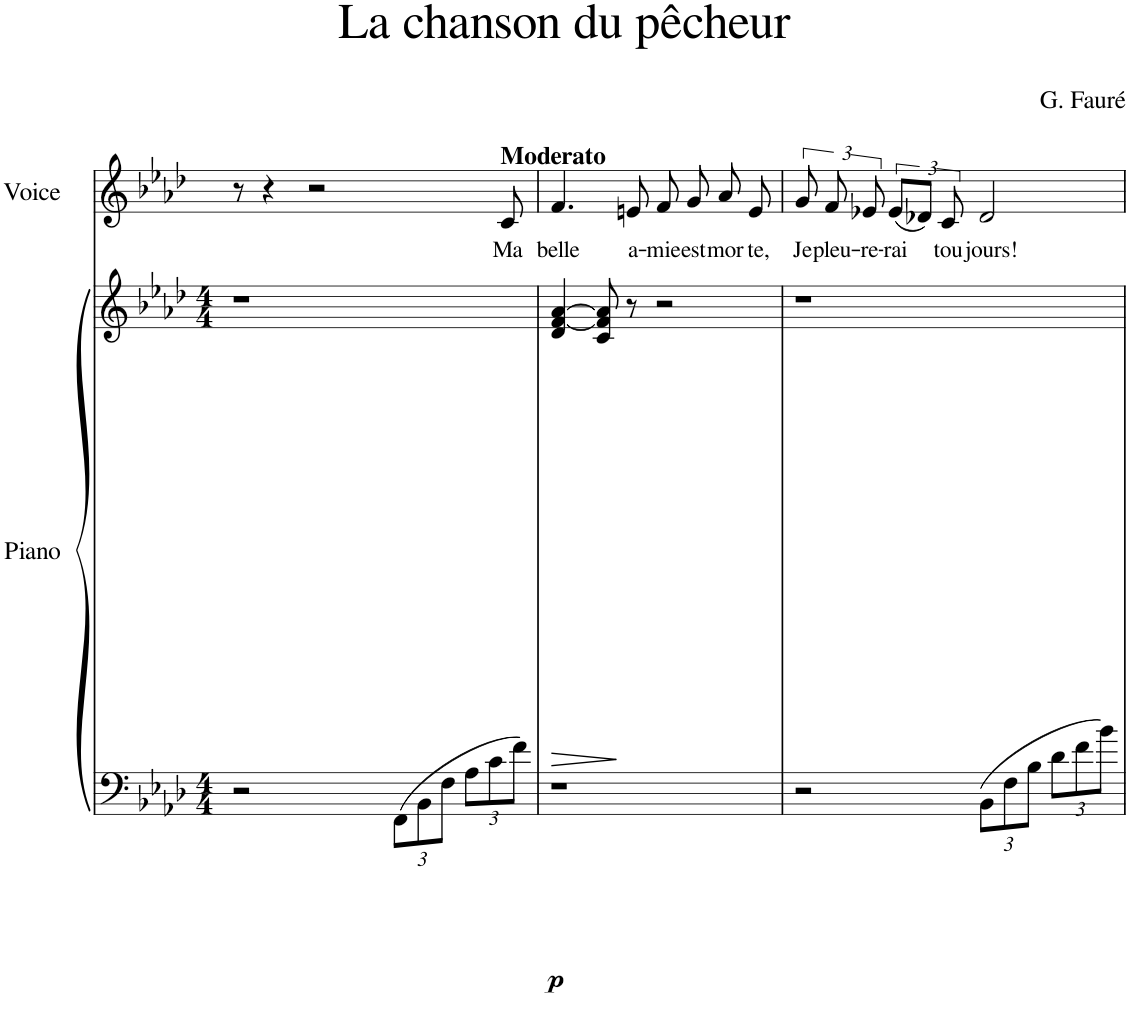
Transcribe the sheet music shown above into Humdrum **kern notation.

**kern	**kern	**dynam	**kern	**text
*part2	*part2	*part2	*part1	*part1
*staff3	*staff2	*staff2/3	*staff1	*staff1
*I"Piano	*	*	*I"Voice	*
*I'Pno.	*	*	*I'Voice	*
*clefF4	*clefG2	*	*clefG2	*
*k[b-e-a-d-]	*k[b-e-a-d-]	*	*k[b-e-a-d-]	*
*M4/4	*M4/4	*	*	*
=1	=1	=1	=1	=1
2r	1r	.	8r	.
.	.	.	4r	.
.	.	.	2r	.
*Xbrackettup	*	*	*	*
!	!	!LO:DY:b=2	!	!
12FF\L	.	p	.	.
12BB-\	.	.	.	.
12F\J	.	.	.	.
12A-\L	.	.	.	.
12c\	.	.	.	.
!	!	!	!LO:TX:a:B:t=Moderato	!
!	!	!	!	!LO:LY:b
.	.	.	8c/	Ma
12f\J	.	.	.	.
=2	=2	=2	=2	=2
!	!	!LO:HP:b	!	!LO:LY:b
1r	4d-/ [4f/ [4a-/	>	4.f/	belle
.	8c/ 8f/] 8a-/]	.	.	.
!	!	!	!	!LO:LY:b
.	8r	]	8en/	a-
!	!	!	!	!LO:LY:b
.	2r	.	8f/	-mie
!	!	!	!	!LO:LY:b
.	.	.	8g/	est
!	!	!	!	!LO:LY:b
.	.	.	8a-/	mor-
!	!	!	!	!LO:LY:b
.	.	.	8e/	-te,
=3	=3	=3	=3	=3
!	!	!	!	!LO:LY:b
2r	1r	.	12g/	Je
!	!	!	!	!LO:LY:b
.	.	.	12f/	pleu-
!	!	!	!	!LO:LY:b
.	.	.	12e-X/	-re-
!	!	!	!	!LO:LY:b
.	.	.	(12e-/L	-rai
.	.	.	12d-X/J)	.
!	!	!	!	!LO:LY:b
.	.	.	12c/	tou-
!	!	!	!	!LO:LY:b
12BB-\L	.	.	2d-/	-jours!
12F\	.	.	.	.
12B-\J	.	.	.	.
12d-\L	.	.	.	.
12f\	.	.	.	.
12b-\J	.	.	.	.
=	=	=	=	=
*-	*-	*-	*-	*-
